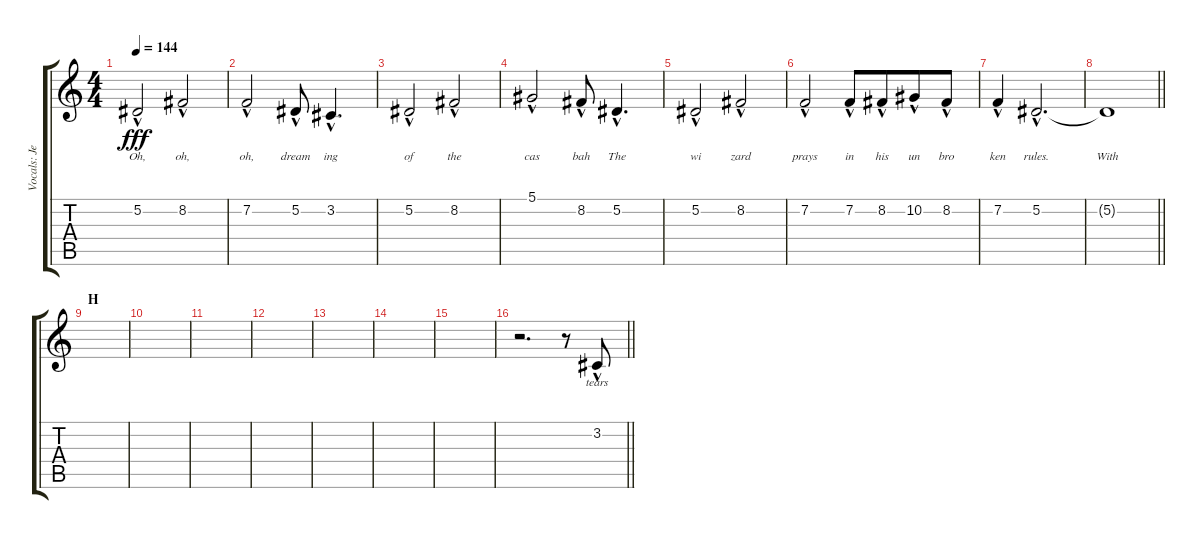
\track ("Vocals: Jeff" "Vocals: Je") {instrument lead2sawtooth}
\staff {score tabs}
\tuning (Eb4 Bb3 Gb3 Db3 Ab2 Eb2) {hide}
\ts (4 4)
\tempo 144
\clef g2
\ks c
5.2{hac}.2{lyrics (0 "Oh,") lyrics (1 "") lyrics (2 "") lyrics (3 "") lyrics (4 "") dy fff} 8.2{hac}.2{lyrics (0 "oh,") lyrics (1 "") lyrics (2 "") lyrics (3 "") lyrics (4 "")} |
7.2{hac}.2{lyrics (0 "oh,") lyrics (1 "") lyrics (2 "") lyrics (3 "") lyrics (4 "")} 5.2{hac}.8{lyrics (0 "dream") lyrics (1 "") lyrics (2 "") lyrics (3 "") lyrics (4 "")} 3.2{hac}.4{d lyrics (0 "ing") lyrics (1 "") lyrics (2 "") lyrics (3 "") lyrics (4 "")} |
5.2{hac}.2{lyrics (0 "of") lyrics (1 "") lyrics (2 "") lyrics (3 "") lyrics (4 "")} 8.2{hac}.2{lyrics (0 "the") lyrics (1 "") lyrics (2 "") lyrics (3 "") lyrics (4 "")} |
5.1{hac}.2{lyrics (0 "cas") lyrics (1 "") lyrics (2 "") lyrics (3 "") lyrics (4 "")} 8.2{hac}.8{lyrics (0 "bah") lyrics (1 "") lyrics (2 "") lyrics (3 "") lyrics (4 "")} 5.2{hac}.4{d lyrics (0 "The") lyrics (1 "") lyrics (2 "") lyrics (3 "") lyrics (4 "")} |
5.2{hac}.2{lyrics (0 "wi") lyrics (1 "") lyrics (2 "") lyrics (3 "") lyrics (4 "")} 8.2{hac}.2{lyrics (0 "zard") lyrics (1 "") lyrics (2 "") lyrics (3 "") lyrics (4 "")} |
7.2{hac}.2{lyrics (0 "prays") lyrics (1 "") lyrics (2 "") lyrics (3 "") lyrics (4 "")} 7.2{hac}.8{lyrics (0 "in") lyrics (1 "") lyrics (2 "") lyrics (3 "") lyrics (4 "")} 8.2{hac}.8{lyrics (0 "his") lyrics (1 "") lyrics (2 "") lyrics (3 "") lyrics (4 "") beam merge} 10.2{hac}.8{lyrics (0 "un") lyrics (1 "") lyrics (2 "") lyrics (3 "") lyrics (4 "")} 8.2{hac}.8{lyrics (0 "bro") lyrics (1 "") lyrics (2 "") lyrics (3 "") lyrics (4 "")} |
7.2{hac}.4{lyrics (0 "ken") lyrics (1 "") lyrics (2 "") lyrics (3 "") lyrics (4 "")} 5.2{hac}.2{d lyrics (0 "rules.") lyrics (1 "") lyrics (2 "") lyrics (3 "") lyrics (4 "")} |
\barLineRight lightlight
5.2{t}.1{lyrics (0 "With") lyrics (1 "") lyrics (2 "") lyrics (3 "") lyrics (4 "")} |
\section ("" "H")
|
|
|
|
|
|
|
\barLineRight lightlight
r.2{d} r.8 3.2{hac}.8{lyrics (0 "tears") lyrics (1 "") lyrics (2 "") lyrics (3 "") lyrics (4 "")}
